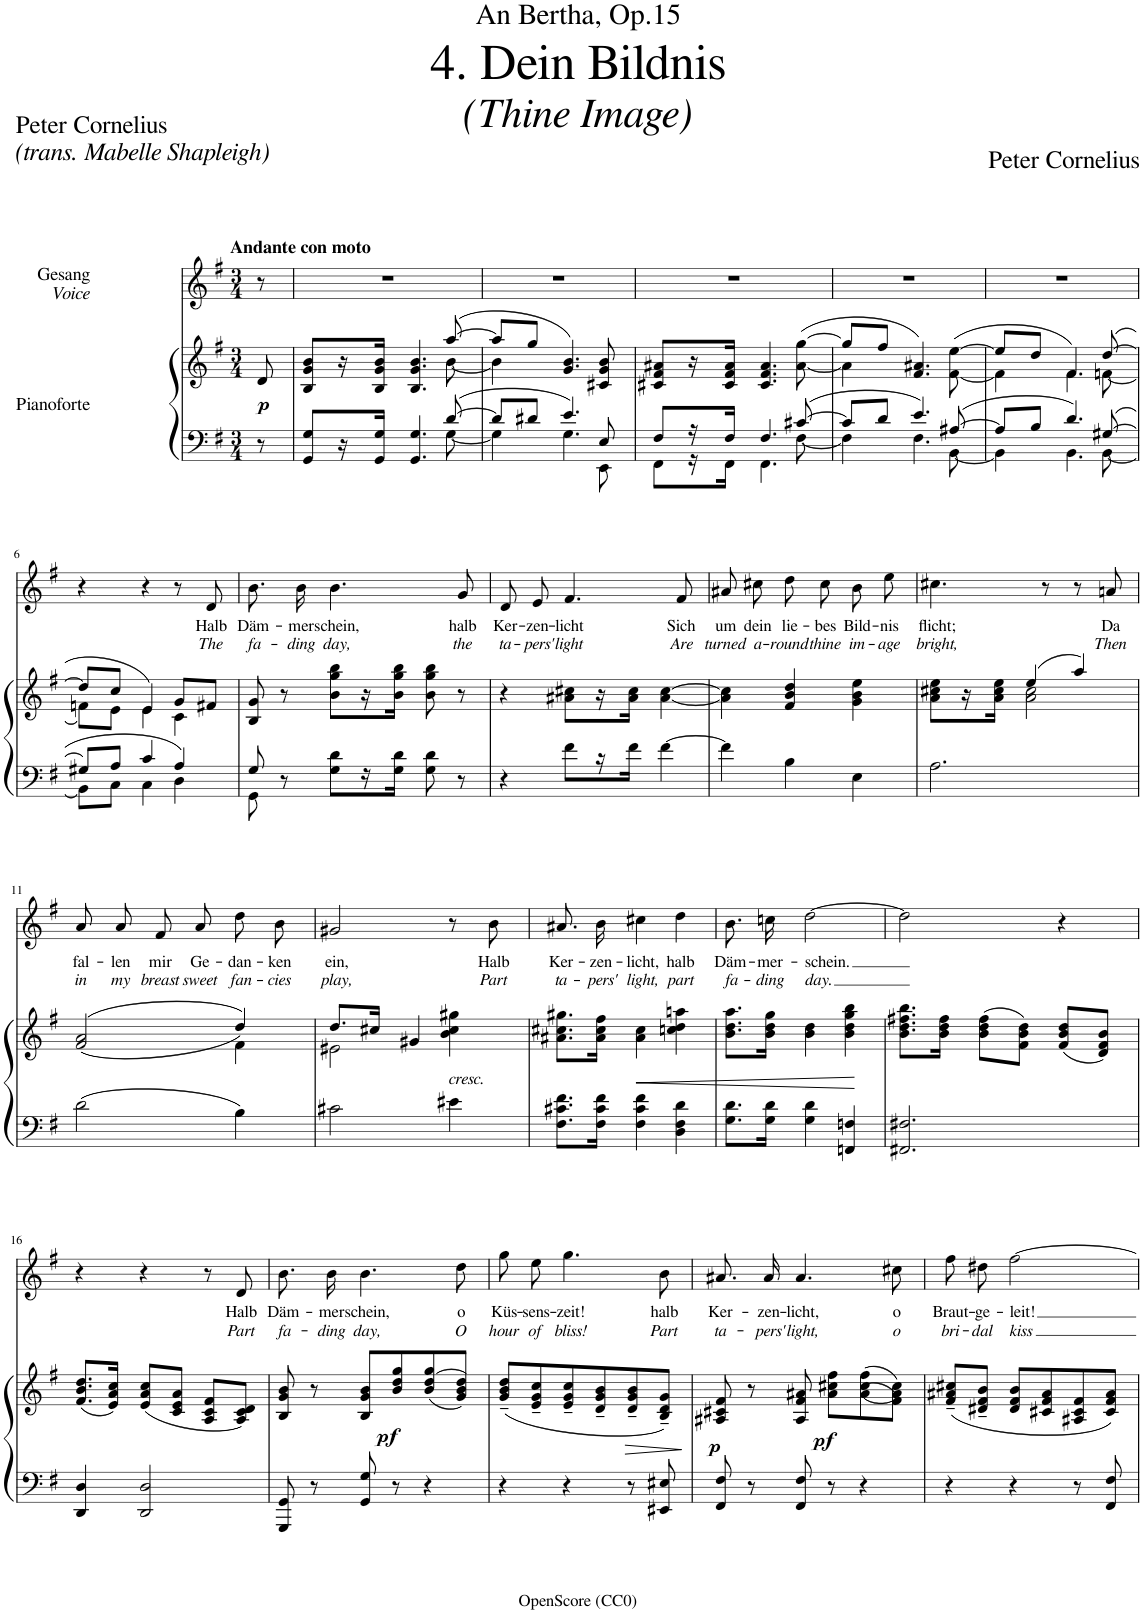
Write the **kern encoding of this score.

**kern	**kern	**dynam	**kern	**text	**text
*part2	*part2	*part2	*part1	*part1	*part1
*staff3	*staff2	*staff2/3	*staff1	*staff1	*staff1
*I"Pianoforte	*	*	*I"Gesang Voice	*	*
*I'Pno	*	*	*	*	*
*clefF4	*clefG2	*	*clefG2	*	*
*k[f#]	*k[f#]	*	*k[f#]	*	*
*M3/4	*M3/4	*	*M3/4	*	*
=	=	=	=	=	=
!	!	!	!LO:TX:a:B:t=Andante con moto	!	!
!	!	!LO:DY:b	!	!	!
8r	8d/	p	8r	.	.
=1	=1	=1	=1	=1	=1
*^	*^	*	*	*	*
8GG/ 8G/L	8ryy	8B/ 8g/ 8b/L	8ryy	.	2.r	.	.
*v	*v	*	*	*	*	*	*
*	*v	*v	*	*	*	*
16r	16r	.	.	.	.
16GG/ 16G/JJ	16B/ 16g/ 16b/JJ	.	.	.	.
4.GG/ 4.G/	4.B/ 4.g/ 4.b/	.	.	.	.
*^	*^	*	*	*	*
[8d/	[8G\	([8aa/	[8b\	.	.	.	.
=2	=2	=2	=2	=2	=2	=2	=2
8d/L]	4G\]	8aa/L]	4b\]	.	2.r	.	.
8d#X/J	.	8gg/J	.	.	.	.	.
4.e/	4.G\	4.g/ 4.b/)	2ryy	.	.	.	.
8E/	8EE\	8c#X/ 8g/ 8b/	.	.	.	.	.
*	*	*v	*v	*	*	*	*
=3	=3	=3	=3	=3	=3	=3
8F#/L	8FF#\L	8c#X/ 8f#/ 8a#X/L	.	2.r	.	.
16r	16r	16r	.	.	.	.
16F#/JJ	16FF#\JJ	16c#/ 16f#/ 16a#/JJ	.	.	.	.
4.F#/	4.FF#\	4.c#/ 4.f#/ 4.a#/	.	.	.	.
[8c#X/	[8F#\	([<8a#\ [>8gg\	.	.	.	.
=4	=4	=4	=4	=4	=4	=4
*	*	*^	*	*	*	*
8c#/L]	4F#\]	8gg/L]	4a#\]	.	2.r	.	.
8d/J	.	8ff#/J	.	.	.	.	.
4.e/	4.F#\	4.f#/ 4.a#X/)	2ryy	.	.	.	.
[8A#X/	[8BB\	([<8f#\ [8ee\	.	.	.	.	.
=5	=5	=5	=5	=5	=5	=5	=5
8A#/L]	4BB\]	8ee/L]	4f#\]	.	2.r	.	.
8B/J	.	8dd/J	.	.	.	.	.
4.d/	4.BB\	4.f#/)	4.f#\	.	.	.	.
[8G#X/	[8BB\	([8dd/	[8fn\	.	.	.	.
!!LO:LB:g=z
=6	=6	=6	=6	=6	=6	=6	=6
8G#X/L]	8BB\L]	8dd/L]	8fn\L]	.	4r	.	.
8A/J	8C\J	8cc/J	8e\J	.	.	.	.
4c/	4C\	4e/)	4e\	.	4r	.	.
4A/	4D\	8g/L	4c\	.	8r	.	.
!	!	!	!	!	!	!LO:LY:b	!LO:LY:b
.	.	8f#X/J	.	.	8d/	Halb	The
*	*	*v	*v	*	*	*	*
=7	=7	=7	=7	=7	=7	=7
!	!	!	!	!	!LO:LY:b	!LO:LY:b
8G/	8GG\	8B/ 8g/	.	8.b\L	Däm-	fa-
8r	2ryy	8r	.	.	.	.
!	!	!	!	!	!LO:LY:b	!LO:LY:b
.	.	.	.	16b\Jk	-mer-	-ding
!	!	!	!	!	!LO:LY:b	!LO:LY:b
8G\ 8d\L	.	8b\ 8gg\ 8bb\L	.	4.b\	-schein,	day,
16r	.	16r	.	.	.	.
16G\ 16d\JJ	.	16b\ 16gg\ 16bb\JJ	.	.	.	.
8G\ 8d\	.	8b\ 8gg\ 8bb\	.	.	.	.
!	!	!	!	!	!LO:LY:b	!LO:LY:b
8r	8ryy	8r	.	8g/	halb	the
=8	=8	=8	=8	=8	=8	=8
!	!	!	!	!	!LO:LY:b	!LO:LY:b
*v	*v	*	*	*	*	*
4r	4r	.	8d/L	Ker-	ta-
!	!	!	!	!LO:LY:b	!LO:LY:b
.	.	.	8e/J	-zen-	-pers'
!	!	!	!	!LO:LY:b	!LO:LY:b
8f#\L	8a#X\ 8cc#X\L	.	4.f#/	-licht	light
16r	16r	.	.	.	.
16f#\JJ	16a#\ 16cc#\JJ	.	.	.	.
[4f#\	[4a#\ [4cc#\	.	.	.	.
!	!	!	!	!LO:LY:b	!LO:LY:b
.	.	.	8f#/	Sich	Are
=9	=9	=9	=9	=9	=9
!	!	!	!	!LO:LY:b	!LO:LY:b
4f#\]	4a#\] 4cc#\]	.	8a#X\L	um	turned
!	!	!	!	!LO:LY:b	!LO:LY:b
.	.	.	8cc#X\J	dein	a-
!	!	!	!	!LO:LY:b	!LO:LY:b
4B\	4f#/ 4b/ 4dd/	.	8dd\L	lie-	-round
!	!	!	!	!LO:LY:b	!LO:LY:b
.	.	.	8cc#\J	-bes	thine
!	!	!	!	!LO:LY:b	!LO:LY:b
4E\	4g\ 4b\ 4ee\	.	8b\L	Bild-	im-
!	!	!	!	!LO:LY:b	!LO:LY:b
.	.	.	8ee\J	-nis	-age
=10	=10	=10	=10	=10	=10
*	*^	*	*	*	*
!	!	!	!	!	!LO:LY:b	!LO:LY:b
2.A\	8a\ 8cc#X\ 8ee\L	4ryy	.	4.cc#X\	flicht;	bright,
.	16r	.	.	.	.	.
.	16a\ 16cc#\ 16ee\JJ	.	.	.	.	.
.	(4ee/	2a\ 2cc#\	.	.	.	.
.	.	.	.	8r	.	.
.	4aa/)	.	.	8r	.	.
!	!	!	!	!	!LO:LY:b	!LO:LY:b
.	.	.	.	8an/	Da	Then
!!LO:LB:g=z
=11	=11	=11	=11	=11	=11	=11
!	!	!	!	!	!LO:LY:b	!LO:LY:b
2d\	((<2f#/ 2a/	2ryy	.	8a/L	fal-	in
!	!	!	!	!	!LO:LY:b	!LO:LY:b
.	.	.	.	8a/J	-len	my
!	!	!	!	!	!LO:LY:b	!LO:LY:b
.	.	.	.	8f#/L	mir	breast
!	!	!	!	!	!LO:LY:b	!LO:LY:b
.	.	.	.	8a/J	Ge-	sweet
!	!	!	!	!	!LO:LY:b	!LO:LY:b
4B\	4dd/))	4f#\	.	8dd\L	-dan-	fan-
!	!	!	!	!	!LO:LY:b	!LO:LY:b
.	.	.	.	8b\J	-ken	-cies
=12	=12	=12	=12	=12	=12	=12
!	!	!	!	!	!LO:LY:b	!LO:LY:b
2c#X\	8.dd/L	2e#X\	.	2g#X/	ein,	play,
.	16cc#X/Jk	.	.	.	.	.
.	4g#X/	.	.	.	.	.
!	!LO:TX:b:i:t=cresc.	!	!	!	!	!
4e#X\	4b\ 4cc#\ 4gg#X\	4ryy	.	8r	.	.
!	!	!	!	!	!LO:LY:b	!LO:LY:b
.	.	.	.	8b\	Halb	Part
*	*v	*v	*	*	*	*
=13	=13	=13	=13	=13	=13
!	!	!	!	!LO:LY:b	!LO:LY:b
8.F#\ 8.c#X\ 8.f#\L	8.a#X\ 8.cc#X\ 8.gg#X\L	.	8.a#X/L	Ker-	ta-
!	!	!	!	!LO:LY:b	!LO:LY:b
16F#\ 16c#\ 16f#\Jk	16a#\ 16cc#\ 16ff#\Jk	.	16b/Jk	-zen-	-pers'
!	!	!LO:HP:b	!	!LO:LY:b	!LO:LY:b
4F#\ 4c#\ 4f#\	4a#\ 4cc#\	<	4cc#X\	-licht,	light,
!	!	!	!	!LO:LY:b	!LO:LY:b
4D\ 4F#\ 4d\	4ccn\ 4dd\ 4aan\	.	4dd\	halb	part
=14	=14	=14	=14	=14	=14
!	!	!	!	!LO:LY:b	!LO:LY:b
8.G\ 8.d\L	8.b\ 8.dd\ 8.aa\L	.	8.b\L	Däm-	fa-
!	!	!	!	!LO:LY:b	!LO:LY:b
16G\ 16d\Jk	16b\ 16dd\ 16gg\Jk	.	16ccn\Jk	-mer-	-ding
!	!	!	!	!LO:LY:b	!LO:LY:b
4G\ 4d\	4b\ 4dd\	.	[2dd\	-schein.	day.
4FFn/ 4Fn/	4b\ 4dd\ 4gg\ 4bb\	.	.	.	.
.	.	[	.	.	.
=15	=15	=15	=15	=15	=15
2.FF#X/ 2.F#X/	8.b\ 8.dd\ 8.ff#X\ 8.bb\L	.	2dd\]	.	.
.	16b\ 16dd\ 16ff#\Jk	.	.	.	.
.	(8b\ 8dd\ 8ff#\L	.	.	.	.
.	8f#\ 8b\ 8dd\J)	.	.	.	.
.	(8f#/ 8b/ 8dd/L	.	4r	.	.
.	8d/ 8f#/ 8b/J)	.	.	.	.
!!LO:LB:g=z
=16	=16	=16	=16	=16	=16
4DD/ 4D/	(8.f#/ 8.b/ 8.dd/L	.	4r	.	.
.	16e/ 16a/ 16cc/Jk)	.	.	.	.
2DD/ 2D/	(8e/ 8a/ 8cc/L	.	4r	.	.
.	8c/ 8e/ 8a/J	.	.	.	.
.	8A/ 8c/ 8f#/L	.	8r	.	.
!	!	!	!	!LO:LY:b	!LO:LY:b
.	8A/ 8c/ 8d/J)	.	8d/	Halb	Part
=17	=17	=17	=17	=17	=17
!	!	!	!	!LO:LY:b	!LO:LY:b
8GGG/ 8GG/	8B/ 8g/ 8b/	.	8.b\L	Däm-	fa-
8r	8r	.	.	.	.
!	!	!	!	!LO:LY:b	!LO:LY:b
.	.	.	16b\Jk	-mer-	-ding
!	!	!LO:DY:b	!	!LO:LY:b	!LO:LY:b
8GG/ 8G/	8B/ 8g/ 8b/L	other-dynamics	4.b\	-schein,	day,
8r	8b/ 8dd/ 8gg/	.	.	.	.
4r	(>(8b/ 8dd/ 8gg/	.	.	.	.
!	!	!	!	!LO:LY:b	!LO:LY:b
.	8g/ 8b/ 8dd/J))	.	8dd\	o	O
=18	=18	=18	=18	=18	=18
!	!	!	!	!LO:LY:b	!LO:LY:b
4r	(8g/~ 8b/~ 8dd/~L	.	8gg\L	Küs-	hour
!	!	!	!	!LO:LY:b	!LO:LY:b
.	8e/~ 8g/~ 8cc/~	.	8ee\J	-sens-	of
!	!	!	!	!LO:LY:b	!LO:LY:b
4r	8e/~ 8g/~ 8cc/~	.	4.gg\	-zeit!	bliss!
!	!	!LO:HP:b	!	!	!
.	8d/~ 8g/~ 8b/~	>	.	.	.
8r	8d/~ 8g/~ 8b/~	.	.	.	.
!	!	!	!	!LO:LY:b	!LO:LY:b
8EE#X/ 8E#X/	8B/~ 8d/~ 8g/~J)	]	8b\	halb	Part
=19	=19	=19	=19	=19	=19
!	!	!LO:DY:b	!	!LO:LY:b	!LO:LY:b
8FF#/ 8F#/	8A#X/ 8c#X/ 8f#/	p	8.a#X/L	Ker-	ta-
8r	8r	.	.	.	.
!	!	!	!	!LO:LY:b	!LO:LY:b
.	.	.	16a#/Jk	-zen-	-pers'
!	!	!LO:DY:b	!	!LO:LY:b	!LO:LY:b
8FF#/ 8F#/	8A#/ 8f#/ 8a#X/	other-dynamics	4.a#/	-licht,	light,
8r	8a#\ 8cc#X\ 8ff#\L	.	.	.	.
4r	(<((8a#\ 8cc#\ 8ff#\	.	.	.	.
!	!	!	!	!LO:LY:b	!LO:LY:b
.	8f#\ 8a#\ 8cc#\J)))	.	8cc#X\	o	o
=20	=20	=20	=20	=20	=20
!	!	!	!	!LO:LY:b	!LO:LY:b
4r	(8f#/~ 8a#X/~ 8cc#X/~L	.	8ff#\L	Braut-	bri-
!	!	!	!	!LO:LY:b	!LO:LY:b
.	8d#X/~ 8f#/~ 8b/~J	.	8dd#X\J	-ge-	-dal
!	!	!	!	!LO:LY:b	!LO:LY:b
4r	8d#/ 8f#/ 8b/L	.	[2ff#\	-leit!	kiss
.	8c#X/ 8f#/ 8a#/	.	.	.	.
8r	8A#X/ 8c#/ 8f#/	.	.	.	.
8FF#/ 8F#/	8c#/ 8f#/ 8a#/J)	.	.	.	.
=	=	=	=	=	=
*-	*-	*-	*-	*-	*-
